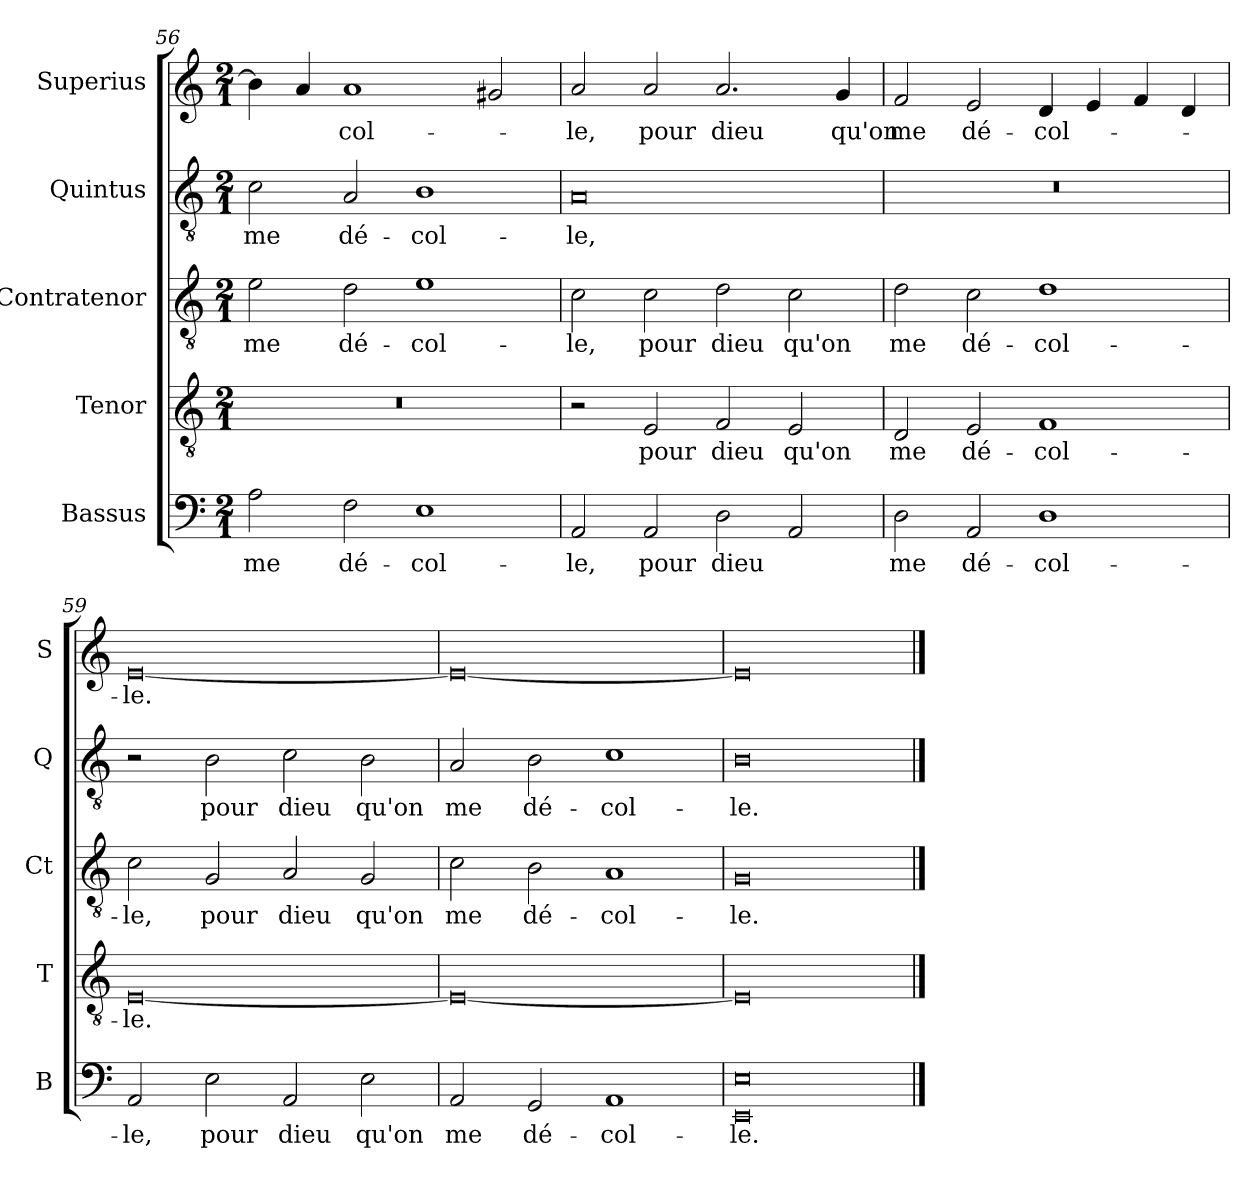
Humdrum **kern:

**kern	**text	**kern	**text	**kern	**text	**kern	**text	**kern	**text
*part5	*part5	*part4	*part4	*part3	*part3	*part2	*part2	*part1	*part1
*staff5	*staff5	*staff4	*staff4	*staff3	*staff3	*staff2	*staff2	*staff1	*staff1
*I"Bassus	*	*I"Tenor	*	*I"Contratenor	*	*I"Quintus	*	*I"Superius	*
*I'B	*	*I'T	*	*I'Ct	*	*I'Q	*	*I'S	*
*clefF4	*	*clefGv2	*	*clefGv2	*	*clefGv2	*	*clefG2	*
*k[]	*	*k[]	*	*k[]	*	*k[]	*	*k[]	*
*M2/1	*	*M2/1	*	*M2/1	*	*M2/1	*	*M2/1	*
=56	=56	=56	=56	=56	=56	=56	=56	=56	=56
2A\	me	0r	.	2e\	me	2c\	me	4b\]	.
.	.	.	.	.	.	.	.	4a/	.
2F\	dé-	.	.	2d\	dé-	2A/	dé-	1a	-col-
1E	-col-	.	.	1e	-col-	1B	-col-	.	.
.	.	.	.	.	.	.	.	2g#X/	.
=57	=57	=57	=57	=57	=57	=57	=57	=57	=57
2AA/	-le,	2r	.	2c\	-le,	0A	-le,	2a/	-le,
2AA/	pour	2E/	pour	2c\	pour	.	.	2a/	pour
2D\	dieu	2F/	dieu	2d\	dieu	.	.	2.a/	dieu
2AA/	.	2E/	qu'on	2c\	qu'on	.	.	.	.
.	.	.	.	.	.	.	.	4g/	qu'on
=58	=58	=58	=58	=58	=58	=58	=58	=58	=58
2D\	me	2D/	me	2d\	me	0r	.	2f/	me
2AA/	dé-	2E/	dé-	2c\	dé-	.	.	2e/	dé-
1D	-col-	1F	-col-	1d	-col-	.	.	4d/	-col-
.	.	.	.	.	.	.	.	4e/	.
.	.	.	.	.	.	.	.	4f/	.
.	.	.	.	.	.	.	.	4d/	.
=59	=59	=59	=59	=59	=59	=59	=59	=59	=59
2AA/	-le,	[0E	-le.	2c\	-le,	2r	.	[0e	-le.
2E\	pour	.	.	2G/	pour	2B\	pour	.	.
2AA/	dieu	.	.	2A/	dieu	2c\	dieu	.	.
2E\	qu'on	.	.	2G/	qu'on	2B\	qu'on	.	.
=60	=60	=60	=60	=60	=60	=60	=60	=60	=60
2AA/	me	0E_	.	2c\	me	2A/	me	0e_	.
2GG/	dé-	.	.	2B\	dé-	2B\	dé-	.	.
1AA	-col-	.	.	1A	-col-	1c	-col-	.	.
=61	=61	=61	=61	=61	=61	=61	=61	=61	=61
*^	*	*	*	*	*	*	*	*	*
0EE\	0E/	-le.	0E]	.	0G	-le.	0B	-le.	0e]	.
*v	*v	*	*	*	*	*	*	*	*	*
==	==	==	==	==	==	==	==	==	==
*-	*-	*-	*-	*-	*-	*-	*-	*-	*-
